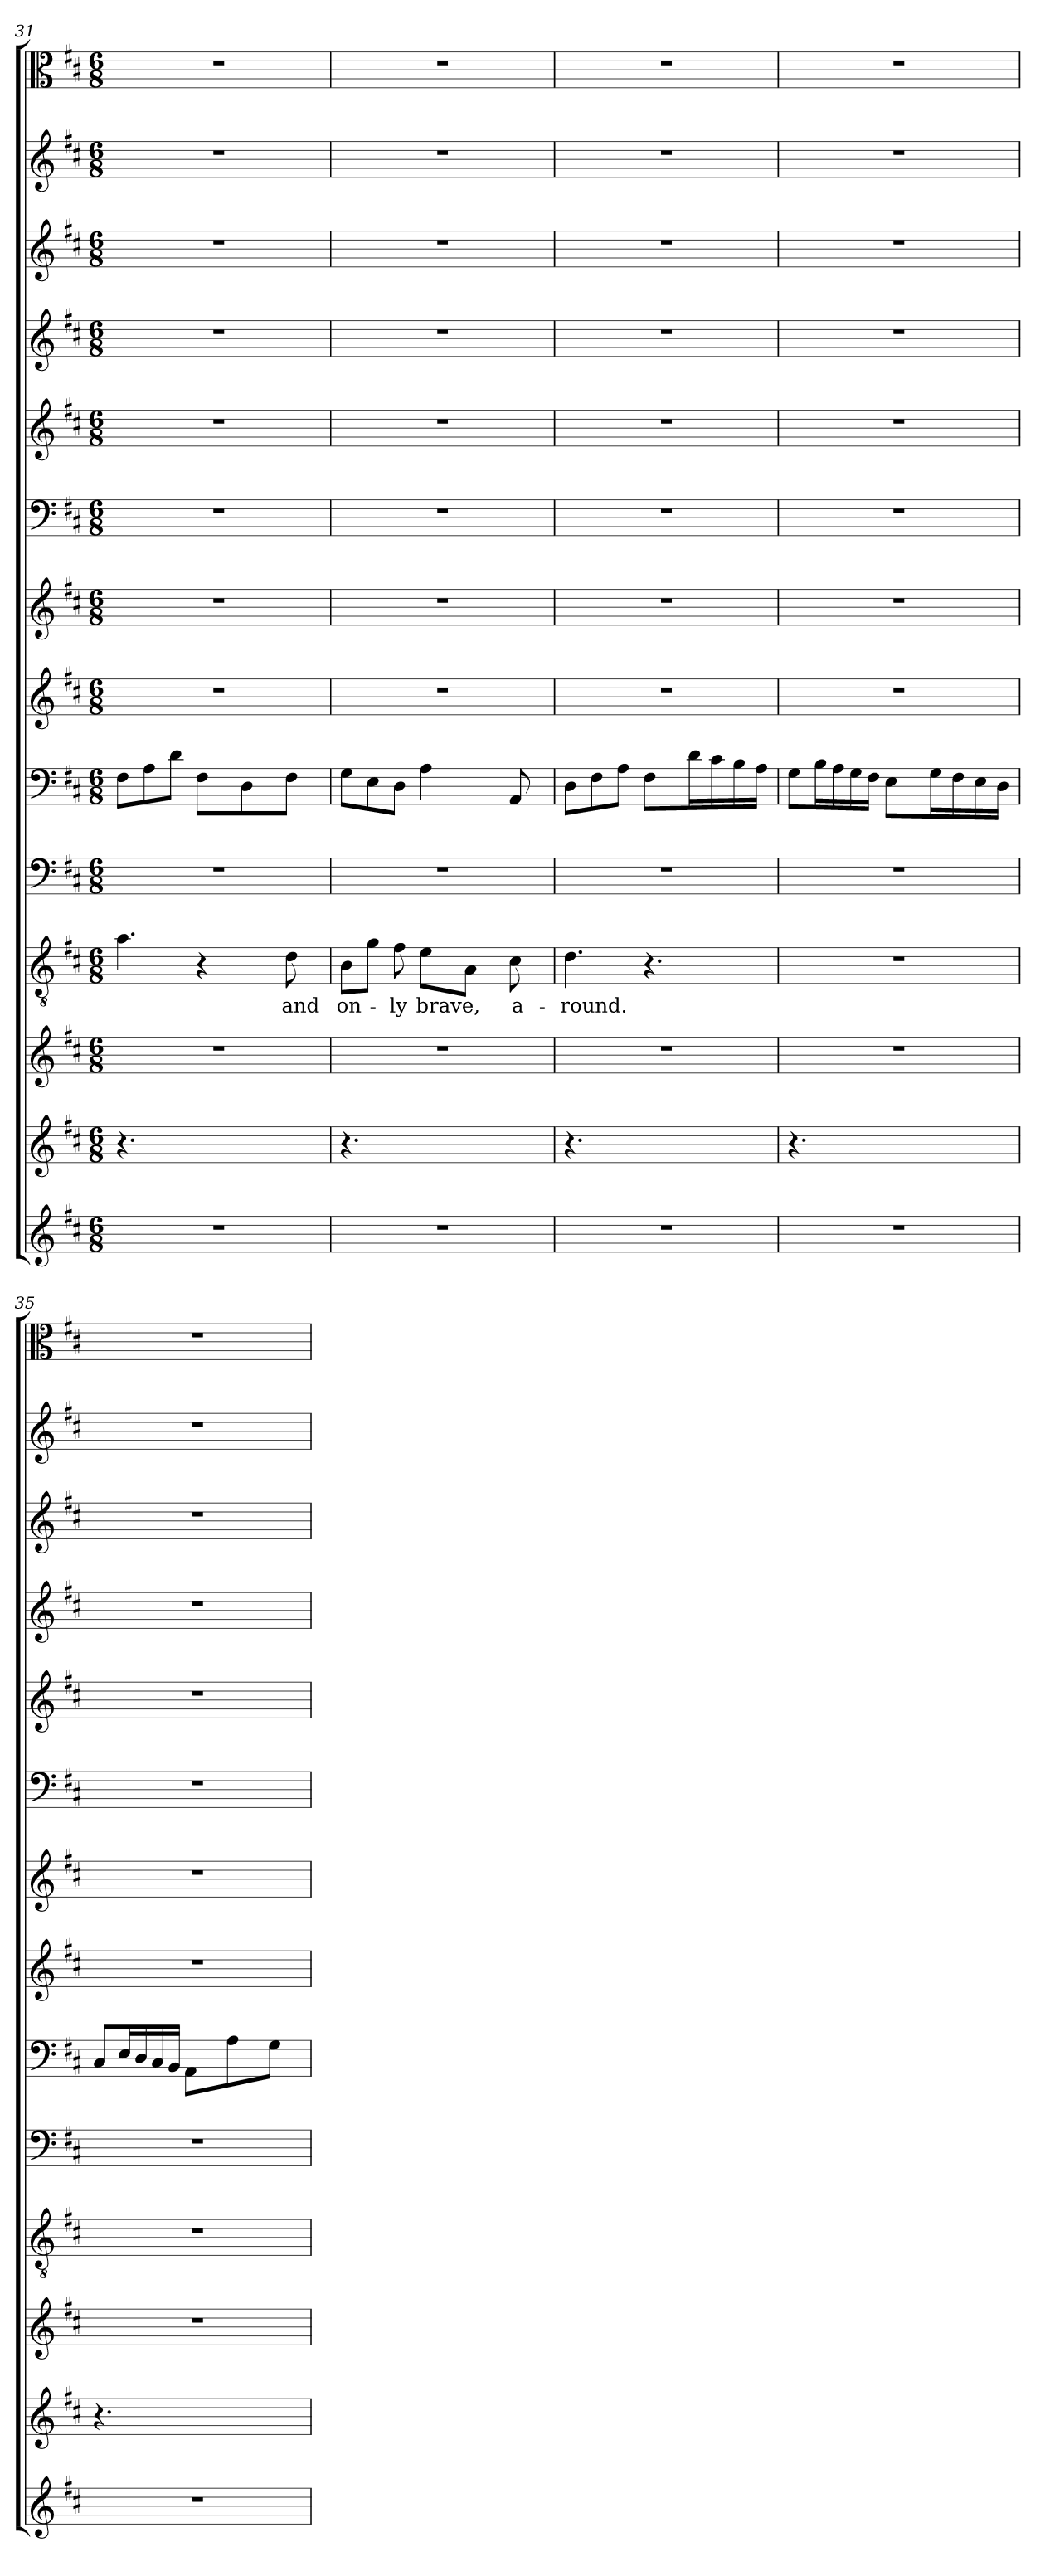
**kern	**kern	**kern	**kern	**text	**kern	**kern	**kern	**kern	**kern	**kern	**kern	**kern	**kern	**kern
*part14	*part13	*part12	*part11	*part11	*part10	*part9	*part8	*part7	*part6	*part5	*part4	*part3	*part2	*part1
*staff14	*staff13	*staff12	*staff11	*staff11	*staff10	*staff9	*staff8	*staff7	*staff6	*staff5	*staff4	*staff3	*staff2	*staff1
*clefG2	*clefG2	*clefG2	*clefGv2	*	*clefF4	*clefF4	*clefG2	*clefG2	*clefF4	*clefG2	*clefG2	*clefG2	*clefG2	*clefC3
*k[f#c#]	*k[f#c#]	*k[f#c#]	*k[f#c#]	*	*k[f#c#]	*k[f#c#]	*k[f#c#]	*k[f#c#]	*k[f#c#]	*k[f#c#]	*k[f#c#]	*k[f#c#]	*k[f#c#]	*k[f#c#]
*D:	*D:	*D:	*D:	*	*D:	*D:	*D:	*D:	*D:	*D:	*D:	*D:	*D:	*D:
*M6/8	*M6/8	*M6/8	*M6/8	*	*M6/8	*M6/8	*M6/8	*M6/8	*M6/8	*M6/8	*M6/8	*M6/8	*M6/8	*M6/8
=31	=31	=31	=31	=31	=31	=31	=31	=31	=31	=31	=31	=31	=31	=31
2.r	4.r	2.r	4.a\	.	2.r	8F#\L	2.r	2.r	2.r	2.r	2.r	2.r	2.r	2.r
.	.	.	.	.	.	8A\	.	.	.	.	.	.	.	.
.	.	.	.	.	.	8d\J	.	.	.	.	.	.	.	.
.	32ryy	.	4r	.	.	8F#\L	.	.	.	.	.	.	.	.
.	32ryy	.	.	.	.	.	.	.	.	.	.	.	.	.
.	32ryy	.	.	.	.	.	.	.	.	.	.	.	.	.
.	32ryy	.	.	.	.	.	.	.	.	.	.	.	.	.
.	32ryy	.	.	.	.	8D\	.	.	.	.	.	.	.	.
.	32ryy	.	.	.	.	.	.	.	.	.	.	.	.	.
.	32ryy	.	.	.	.	.	.	.	.	.	.	.	.	.
.	32ryy	.	.	.	.	.	.	.	.	.	.	.	.	.
.	32ryy	.	8d\	and	.	8F#\J	.	.	.	.	.	.	.	.
.	32ryy	.	.	.	.	.	.	.	.	.	.	.	.	.
.	32ryy	.	.	.	.	.	.	.	.	.	.	.	.	.
.	32ryy	.	.	.	.	.	.	.	.	.	.	.	.	.
=32	=32	=32	=32	=32	=32	=32	=32	=32	=32	=32	=32	=32	=32	=32
2.r	4.r	2.r	8B\L	on-	2.r	8G\L	2.r	2.r	2.r	2.r	2.r	2.r	2.r	2.r
.	.	.	8g\J	.	.	8E\	.	.	.	.	.	.	.	.
.	.	.	8f#\	-ly	.	8D\J	.	.	.	.	.	.	.	.
.	32ryy	.	8e\L	brave,	.	4A\	.	.	.	.	.	.	.	.
.	32ryy	.	.	.	.	.	.	.	.	.	.	.	.	.
.	32ryy	.	.	.	.	.	.	.	.	.	.	.	.	.
.	32ryy	.	.	.	.	.	.	.	.	.	.	.	.	.
.	32ryy	.	8A\J	.	.	.	.	.	.	.	.	.	.	.
.	32ryy	.	.	.	.	.	.	.	.	.	.	.	.	.
.	32ryy	.	.	.	.	.	.	.	.	.	.	.	.	.
.	32ryy	.	.	.	.	.	.	.	.	.	.	.	.	.
.	32ryy	.	8c#\	a-	.	8AA/	.	.	.	.	.	.	.	.
.	32ryy	.	.	.	.	.	.	.	.	.	.	.	.	.
.	32ryy	.	.	.	.	.	.	.	.	.	.	.	.	.
.	32ryy	.	.	.	.	.	.	.	.	.	.	.	.	.
=33	=33	=33	=33	=33	=33	=33	=33	=33	=33	=33	=33	=33	=33	=33
2.r	4.r	2.r	4.d\	-round.	2.r	8D\L	2.r	2.r	2.r	2.r	2.r	2.r	2.r	2.r
.	.	.	.	.	.	8F#\	.	.	.	.	.	.	.	.
.	.	.	.	.	.	8A\J	.	.	.	.	.	.	.	.
.	32ryy	.	4.r	.	.	8F#\L	.	.	.	.	.	.	.	.
.	32ryy	.	.	.	.	.	.	.	.	.	.	.	.	.
.	32ryy	.	.	.	.	.	.	.	.	.	.	.	.	.
.	32ryy	.	.	.	.	.	.	.	.	.	.	.	.	.
.	32ryy	.	.	.	.	16d\L	.	.	.	.	.	.	.	.
.	32ryy	.	.	.	.	.	.	.	.	.	.	.	.	.
.	32ryy	.	.	.	.	16c#\	.	.	.	.	.	.	.	.
.	32ryy	.	.	.	.	.	.	.	.	.	.	.	.	.
.	32ryy	.	.	.	.	16B\	.	.	.	.	.	.	.	.
.	32ryy	.	.	.	.	.	.	.	.	.	.	.	.	.
.	32ryy	.	.	.	.	16A\JJ	.	.	.	.	.	.	.	.
.	32ryy	.	.	.	.	.	.	.	.	.	.	.	.	.
=34	=34	=34	=34	=34	=34	=34	=34	=34	=34	=34	=34	=34	=34	=34
2.r	4.r	2.r	2.r	.	2.r	8G\L	2.r	2.r	2.r	2.r	2.r	2.r	2.r	2.r
.	.	.	.	.	.	16B\L	.	.	.	.	.	.	.	.
.	.	.	.	.	.	16A\	.	.	.	.	.	.	.	.
.	.	.	.	.	.	16G\	.	.	.	.	.	.	.	.
.	.	.	.	.	.	16F#\JJ	.	.	.	.	.	.	.	.
.	32ryy	.	.	.	.	8E\L	.	.	.	.	.	.	.	.
.	32ryy	.	.	.	.	.	.	.	.	.	.	.	.	.
.	32ryy	.	.	.	.	.	.	.	.	.	.	.	.	.
.	32ryy	.	.	.	.	.	.	.	.	.	.	.	.	.
.	32ryy	.	.	.	.	16G\L	.	.	.	.	.	.	.	.
.	32ryy	.	.	.	.	.	.	.	.	.	.	.	.	.
.	32ryy	.	.	.	.	16F#\	.	.	.	.	.	.	.	.
.	32ryy	.	.	.	.	.	.	.	.	.	.	.	.	.
.	32ryy	.	.	.	.	16E\	.	.	.	.	.	.	.	.
.	32ryy	.	.	.	.	.	.	.	.	.	.	.	.	.
.	32ryy	.	.	.	.	16D\JJ	.	.	.	.	.	.	.	.
.	32ryy	.	.	.	.	.	.	.	.	.	.	.	.	.
=35	=35	=35	=35	=35	=35	=35	=35	=35	=35	=35	=35	=35	=35	=35
2.r	4.r	2.r	2.r	.	2.r	8C#/L	2.r	2.r	2.r	2.r	2.r	2.r	2.r	2.r
.	.	.	.	.	.	16E/L	.	.	.	.	.	.	.	.
.	.	.	.	.	.	16D/	.	.	.	.	.	.	.	.
.	.	.	.	.	.	16C#/	.	.	.	.	.	.	.	.
.	.	.	.	.	.	16BB/JJ	.	.	.	.	.	.	.	.
.	32ryy	.	.	.	.	8AA\L	.	.	.	.	.	.	.	.
.	32ryy	.	.	.	.	.	.	.	.	.	.	.	.	.
.	32ryy	.	.	.	.	.	.	.	.	.	.	.	.	.
.	32ryy	.	.	.	.	.	.	.	.	.	.	.	.	.
.	32ryy	.	.	.	.	8A\	.	.	.	.	.	.	.	.
.	32ryy	.	.	.	.	.	.	.	.	.	.	.	.	.
.	32ryy	.	.	.	.	.	.	.	.	.	.	.	.	.
.	32ryy	.	.	.	.	.	.	.	.	.	.	.	.	.
.	32ryy	.	.	.	.	8G\J	.	.	.	.	.	.	.	.
.	32ryy	.	.	.	.	.	.	.	.	.	.	.	.	.
.	32ryy	.	.	.	.	.	.	.	.	.	.	.	.	.
.	32ryy	.	.	.	.	.	.	.	.	.	.	.	.	.
=	=	=	=	=	=	=	=	=	=	=	=	=	=	=
*-	*-	*-	*-	*-	*-	*-	*-	*-	*-	*-	*-	*-	*-	*-
